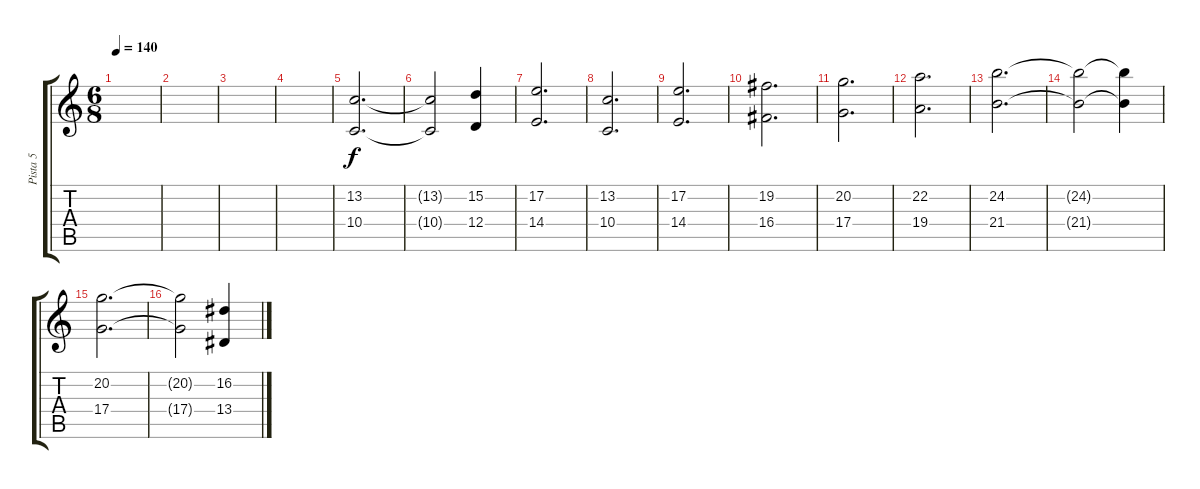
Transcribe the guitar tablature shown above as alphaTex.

\track ("Pista 5" "Pista 5") {instrument choiraahs}
\staff {score tabs}
\tuning (E4 B3 G3 D3 A2 E2) {hide}
\ts (6 8)
\tempo 140
\clef g2
\ks c
|
|
|
|
(13.2 10.4).2{d} |
(13.2{t} 10.4{t}).2 (15.2 12.4).4 |
(17.2 14.4).2{d} |
(13.2 10.4).2{d} |
(17.2 14.4).2{d} |
(19.2 16.4).2{d} |
(20.2 17.4).2{d} |
(22.2 19.4).2{d} |
(24.2 21.4).2{d} |
(24.2{t} 21.4{t}).2 (24.2{t} 21.4{t}).4 |
(20.2 17.4).2{d} |
(20.2{t} 17.4{t}).2 (16.2 13.4).4
